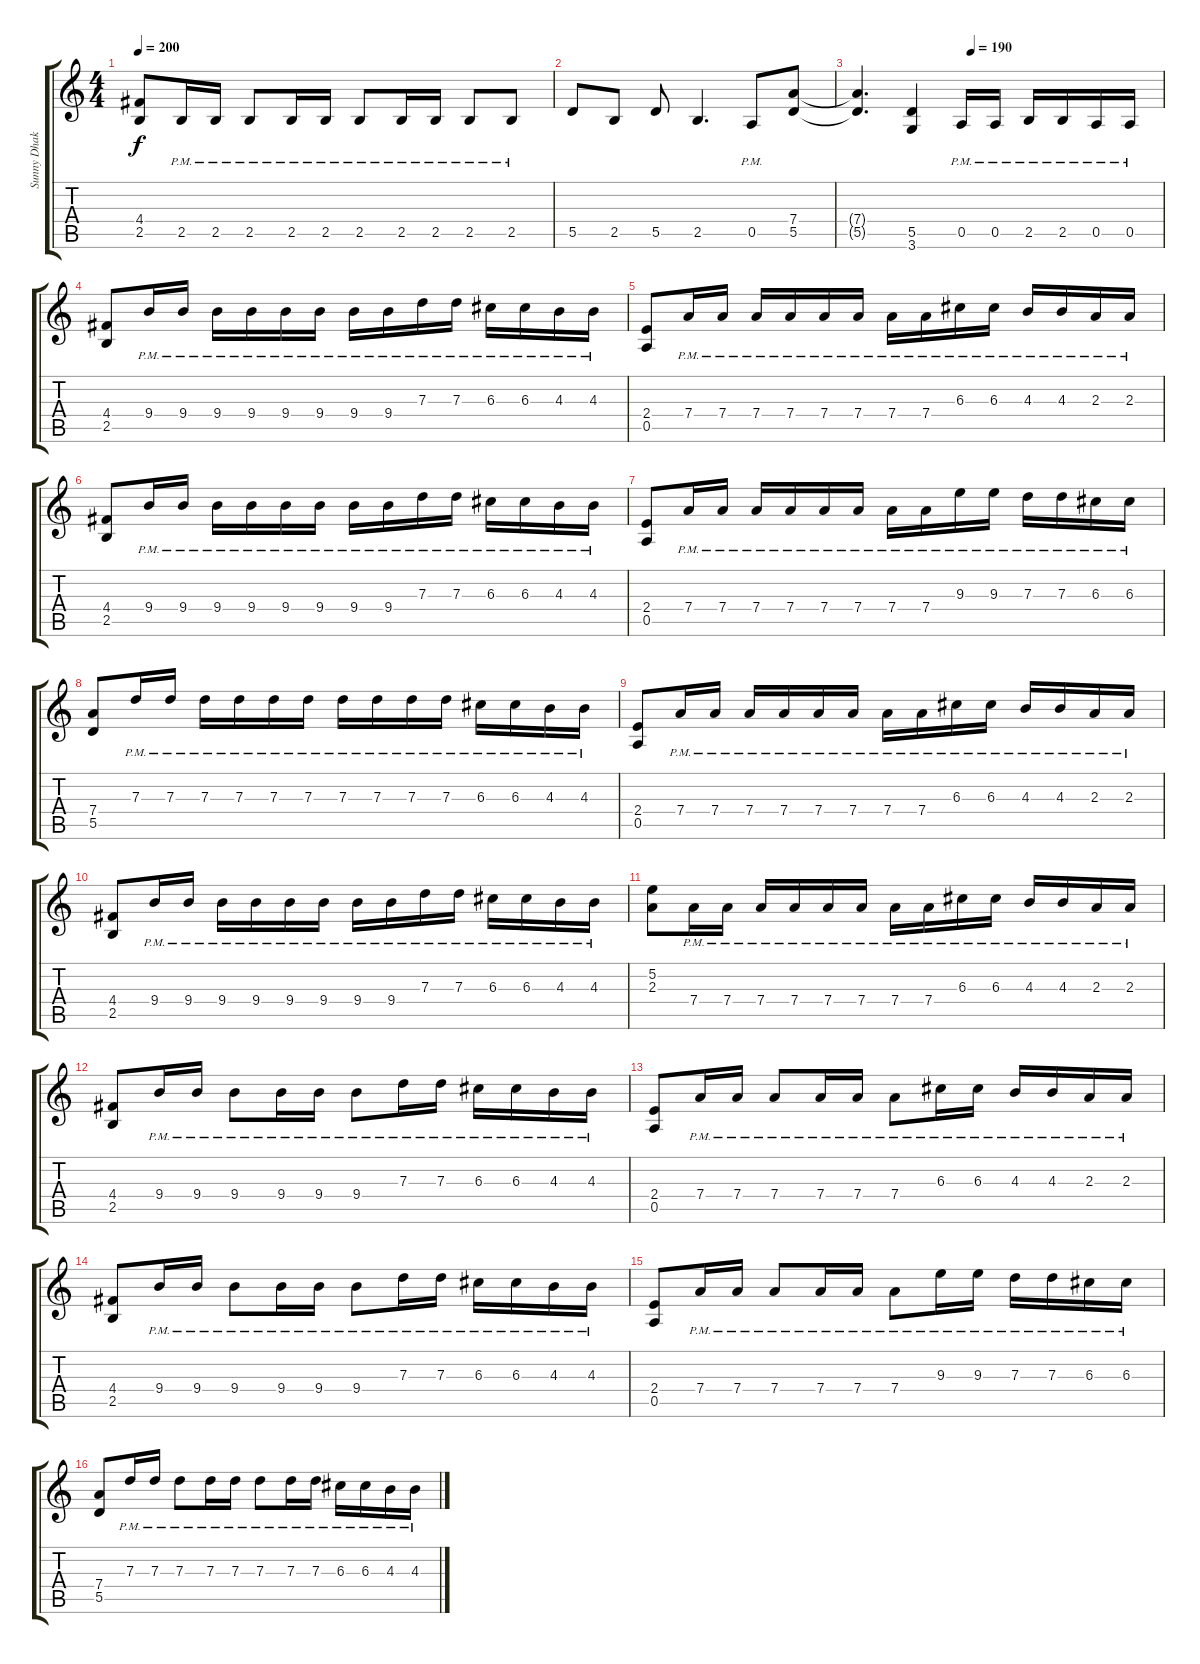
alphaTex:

\track ("Sunny Dhak" "Sunny Dhak") {instrument distortionguitar}
\staff {score tabs}
\tuning (E4 B3 G3 D3 A2 E2) {hide}
\ts (4 4)
\tempo 200
\clef g2
\ks c
(4.4{t} 2.5{t}).8{dy f} 2.5{pm}.16 2.5{pm}.16 2.5{pm}.8 2.5{pm}.16 2.5{pm}.16 2.5{pm}.8 2.5{pm}.16 2.5{pm}.16 2.5{pm}.8 2.5{pm}.8 |
5.5.8 2.5.8 5.5.8 2.5.4{d} 0.5{pm}.8 (7.4 5.5).8 |
\tempo (190 0.375)
(7.4{t} 5.5{t}).4{d} (5.5 3.6).4 0.5{pm}.16 0.5{pm}.16 2.5{pm}.16 2.5{pm}.16 0.5{pm}.16 0.5{pm}.16 |
(4.4 2.5).8 9.4{pm}.16 9.4{pm}.16 9.4{pm}.16 9.4{pm}.16 9.4{pm}.16 9.4{pm}.16 9.4{pm}.16 9.4{pm}.16 7.3{pm}.16 7.3{pm}.16 6.3{pm}.16 6.3{pm}.16 4.3{pm}.16 4.3{pm}.16 |
(2.4 0.5).8 7.4{pm}.16 7.4{pm}.16 7.4{pm}.16 7.4{pm}.16 7.4{pm}.16 7.4{pm}.16 7.4{pm}.16 7.4{pm}.16 6.3{pm}.16 6.3{pm}.16 4.3{pm}.16 4.3{pm}.16 2.3{pm}.16 2.3{pm}.16 |
(4.4 2.5).8 9.4{pm}.16 9.4{pm}.16 9.4{pm}.16 9.4{pm}.16 9.4{pm}.16 9.4{pm}.16 9.4{pm}.16 9.4{pm}.16 7.3{pm}.16 7.3{pm}.16 6.3{pm}.16 6.3{pm}.16 4.3{pm}.16 4.3{pm}.16 |
(2.4 0.5).8 7.4{pm}.16 7.4{pm}.16 7.4{pm}.16 7.4{pm}.16 7.4{pm}.16 7.4{pm}.16 7.4{pm}.16 7.4{pm}.16 9.3{pm}.16 9.3{pm}.16 7.3{pm}.16 7.3{pm}.16 6.3{pm}.16 6.3{pm}.16 |
(7.4 5.5).8 7.3{pm}.16 7.3{pm}.16 7.3{pm}.16 7.3{pm}.16 7.3{pm}.16 7.3{pm}.16 7.3{pm}.16 7.3{pm}.16 7.3{pm}.16 7.3{pm}.16 6.3{pm}.16 6.3{pm}.16 4.3{pm}.16 4.3{pm}.16 |
(2.4 0.5).8 7.4{pm}.16 7.4{pm}.16 7.4{pm}.16 7.4{pm}.16 7.4{pm}.16 7.4{pm}.16 7.4{pm}.16 7.4{pm}.16 6.3{pm}.16 6.3{pm}.16 4.3{pm}.16 4.3{pm}.16 2.3{pm}.16 2.3{pm}.16 |
(4.4 2.5).8 9.4{pm}.16 9.4{pm}.16 9.4{pm}.16 9.4{pm}.16 9.4{pm}.16 9.4{pm}.16 9.4{pm}.16 9.4{pm}.16 7.3{pm}.16 7.3{pm}.16 6.3{pm}.16 6.3{pm}.16 4.3{pm}.16 4.3{pm}.16 |
(5.2 2.3).8 7.4{pm}.16 7.4{pm}.16 7.4{pm}.16 7.4{pm}.16 7.4{pm}.16 7.4{pm}.16 7.4{pm}.16 7.4{pm}.16 6.3{pm}.16 6.3{pm}.16 4.3{pm}.16 4.3{pm}.16 2.3{pm}.16 2.3{pm}.16 |
(4.4 2.5).8 9.4{pm}.16 9.4{pm}.16 9.4{pm}.8 9.4{pm}.16 9.4{pm}.16 9.4{pm}.8 7.3{pm}.16 7.3{pm}.16 6.3{pm}.16 6.3{pm}.16 4.3{pm}.16 4.3{pm}.16 |
(2.4 0.5).8 7.4{pm}.16 7.4{pm}.16 7.4{pm}.8 7.4{pm}.16 7.4{pm}.16 7.4{pm}.8 6.3{pm}.16 6.3{pm}.16 4.3{pm}.16 4.3{pm}.16 2.3{pm}.16 2.3{pm}.16 |
(4.4 2.5).8 9.4{pm}.16 9.4{pm}.16 9.4{pm}.8 9.4{pm}.16 9.4{pm}.16 9.4{pm}.8 7.3{pm}.16 7.3{pm}.16 6.3{pm}.16 6.3{pm}.16 4.3{pm}.16 4.3{pm}.16 |
(2.4 0.5).8 7.4{pm}.16 7.4{pm}.16 7.4{pm}.8 7.4{pm}.16 7.4{pm}.16 7.4{pm}.8 9.3{pm}.16 9.3{pm}.16 7.3{pm}.16 7.3{pm}.16 6.3{pm}.16 6.3{pm}.16 |
(7.4 5.5).8 7.3{pm}.16 7.3{pm}.16 7.3{pm}.8 7.3{pm}.16 7.3{pm}.16 7.3{pm}.8 7.3{pm}.16 7.3{pm}.16 6.3{pm}.16 6.3{pm}.16 4.3{pm}.16 4.3{pm}.16
